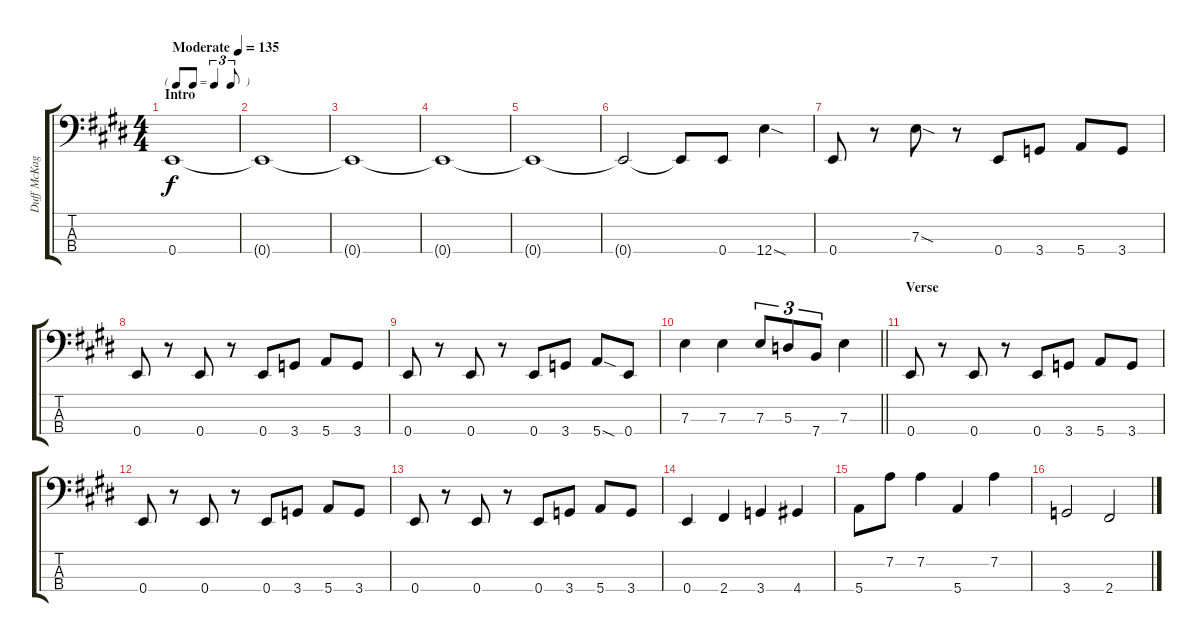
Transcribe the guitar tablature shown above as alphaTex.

\track ("Duff McKagan - Bass" "Duff McKag") {instrument electricbasspick}
\staff {score tabs}
\tuning (G2 D2 A1 E1) {hide}
\ts (4 4)
\tf triplet8th
\section ("" "Intro")
\tempo (135 "Moderate")
\clef f4
\ks e
0.4.1{dy f instrument electricbasspick} |
0.4{t}.1 |
0.4{t}.1 |
0.4{t}.1 |
0.4{t}.1 |
0.4{t}.2 0.4{t}.8 0.4.8 12.4{sod}.4 |
0.4.8 r.8 7.3{sod}.8 r.8 0.4.8 3.4.8 5.4.8 3.4.8 |
0.4.8 r.8 0.4.8 r.8 0.4.8 3.4.8 5.4.8 3.4.8 |
0.4.8 r.8 0.4.8 r.8 0.4.8 3.4.8 5.4{sod}.8 0.4.8 |
\barLineRight lightlight
7.3.4 7.3.4 7.3.8{tu (3 2)} 5.3.8{tu (3 2)} 7.4.8{tu (3 2)} 7.3.4 |
\section ("" "Verse")
0.4.8 r.8 0.4.8 r.8 0.4.8 3.4.8 5.4.8 3.4.8 |
0.4.8 r.8 0.4.8 r.8 0.4.8 3.4.8 5.4.8 3.4.8 |
0.4.8 r.8 0.4.8 r.8 0.4.8 3.4.8 5.4.8 3.4.8 |
0.4.4 2.4.4 3.4.4 4.4.4 |
5.4.8 7.2.8 7.2.4 5.4.4 7.2.4 |
3.4.2 2.4.2
